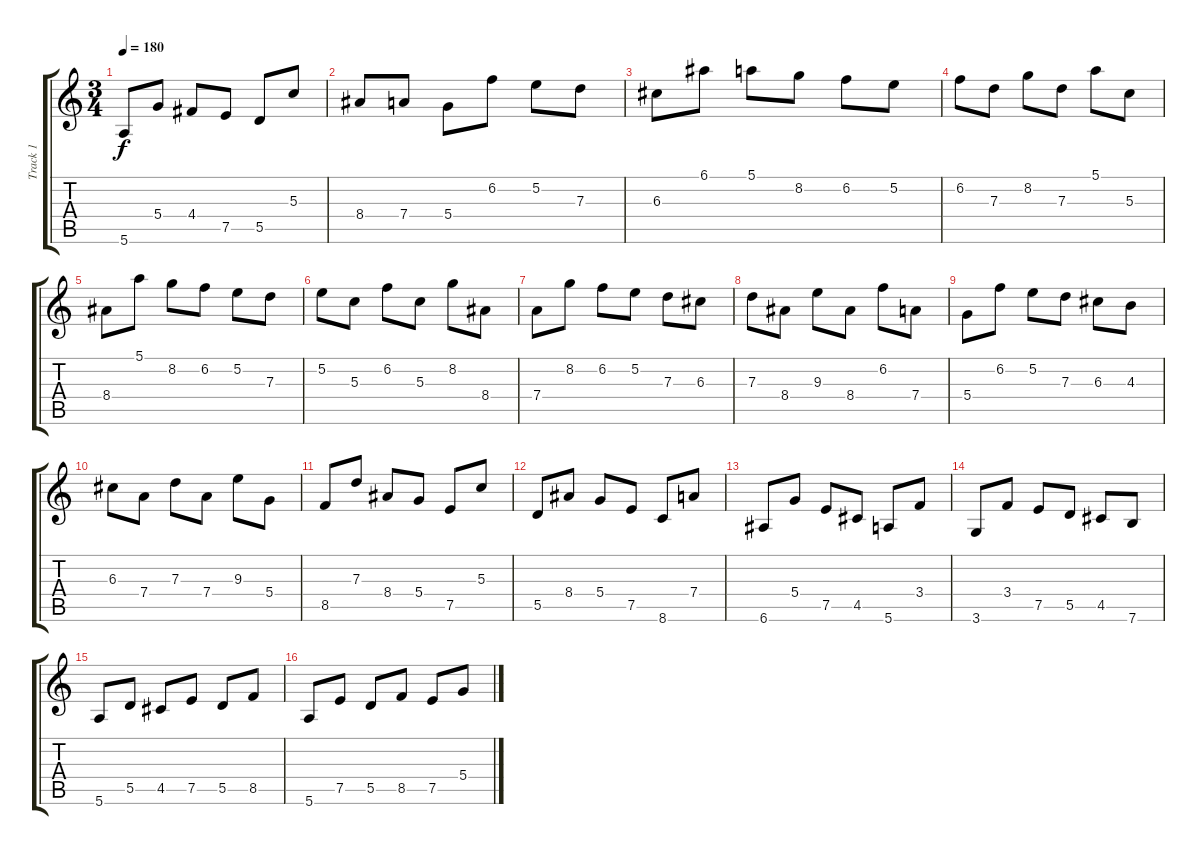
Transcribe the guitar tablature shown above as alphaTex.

\track ("Track 1" "Track 1") {instrument acousticguitarsteel}
\staff {score tabs}
\tuning (E4 B3 G3 D3 A2 E2) {hide}
\ts (3 4)
\tempo 180
\clef g2
\ks c
5.6.8{dy f} 5.4.8 4.4.8 7.5.8 5.5.8 5.3.8 |
8.4.8 7.4.8 5.4.8 6.2.8 5.2.8 7.3.8 |
6.3.8 6.1.8 5.1.8 8.2.8 6.2.8 5.2.8 |
6.2.8 7.3.8 8.2.8 7.3.8 5.1.8 5.3.8 |
8.4.8 5.1.8 8.2.8 6.2.8 5.2.8 7.3.8 |
5.2.8 5.3.8 6.2.8 5.3.8 8.2.8 8.4.8 |
7.4.8 8.2.8 6.2.8 5.2.8 7.3.8 6.3.8 |
7.3.8 8.4.8 9.3.8 8.4.8 6.2.8 7.4.8 |
5.4.8 6.2.8 5.2.8 7.3.8 6.3.8 4.3.8 |
6.3.8 7.4.8 7.3.8 7.4.8 9.3.8 5.4.8 |
8.5.8 7.3.8 8.4.8 5.4.8 7.5.8 5.3.8 |
5.5.8 8.4.8 5.4.8 7.5.8 8.6.8 7.4.8 |
6.6.8 5.4.8 7.5.8 4.5.8 5.6.8 3.4.8 |
3.6.8 3.4.8 7.5.8 5.5.8 4.5.8 7.6.8 |
5.6.8 5.5.8 4.5.8 7.5.8 5.5.8 8.5.8 |
5.6.8 7.5.8 5.5.8 8.5.8 7.5.8 5.4.8
